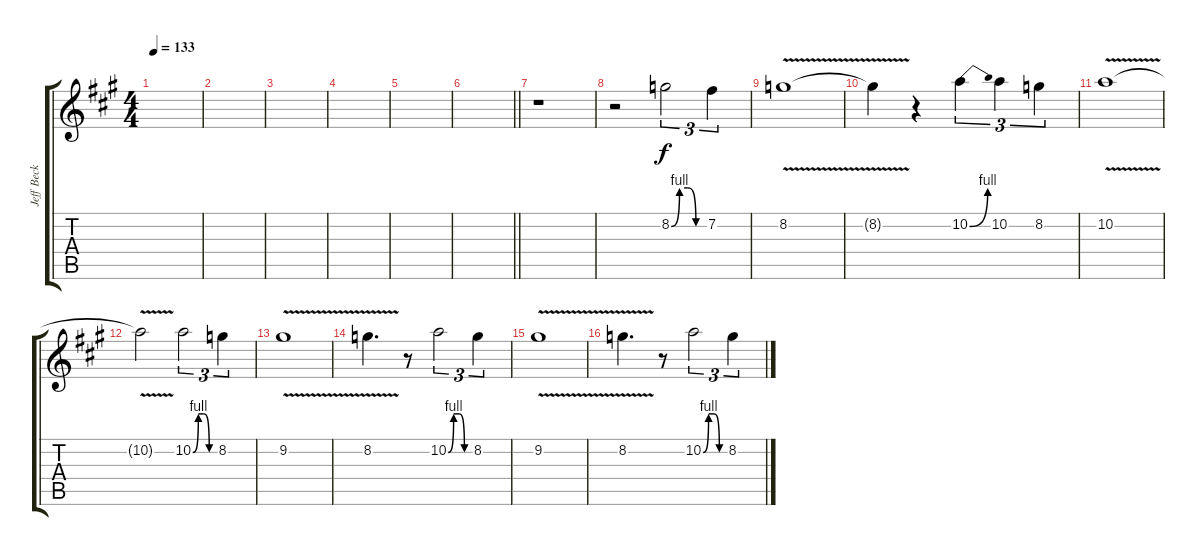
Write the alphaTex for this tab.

\track ("Jeff Beck 1" "Jeff Beck ") {instrument overdrivenguitar}
\staff {score tabs}
\tuning (E4 B3 G3 D3 A2 E2) {hide}
\ts (4 4)
\tempo 133
\clef g2
\ks a
|
|
|
|
|
\barLineRight lightlight
|
r.1 |
r.2 8.2{be (custom 0 0 15 4 30 4 45 0 60 0)}.2{tu (3 2)} 7.2.4{tu (3 2)} |
8.2{v}.1 |
8.2{t}.4 r.4 10.2{be (bend 0 0 60 4)}.4{tu (3 2)} 10.2.4{tu (3 2)} 8.2.4{tu (3 2)} |
10.2{v}.1 |
10.2{t}.2 10.2{be (custom 0 0 15 4 30 4 45 0 60 0)}.2{tu (3 2)} 8.2.4{tu (3 2)} |
9.2{v}.1 |
8.2{v}.4{d} r.8 10.2{be (custom 0 0 15 4 30 4 45 0 60 0)}.2{tu (3 2)} 8.2.4{tu (3 2)} |
9.2{v}.1 |
8.2{v}.4{d} r.8 10.2{be (custom 0 0 15 4 30 4 45 0 60 0)}.2{tu (3 2)} 8.2{h}.4{tu (3 2)}
